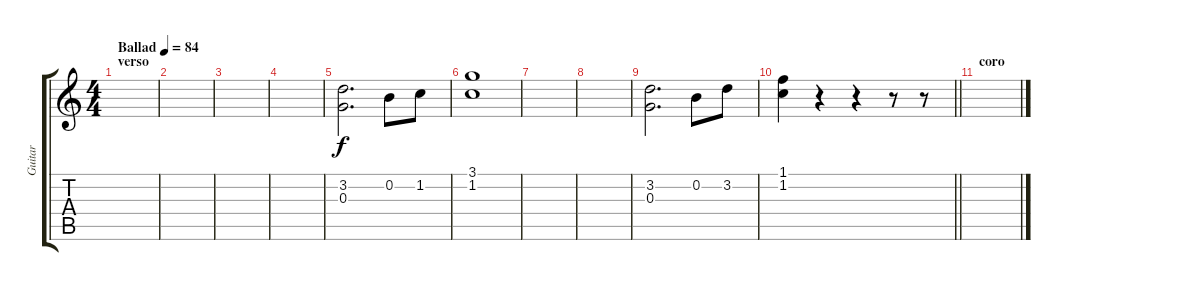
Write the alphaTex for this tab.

\track ("Guitar" "Guitar") {instrument acousticguitarsteel}
\staff {score tabs}
\tuning (E4 B3 G3 D3 A2 E2) {hide}
\ts (4 4)
\section ("" "verso")
\tempo (84 "Ballad")
\clef g2
\ks c
|
|
|
|
(3.2 0.3).2{d} 0.2.8 1.2.8 |
(3.1 1.2).1 |
|
|
(3.2 0.3).2{d} 0.2.8 3.2.8 |
\barLineRight lightlight
(1.1 1.2).4 r.4 r.4 r.8{beam Up} r.8{beam Up} |
\section ("" "coro")
